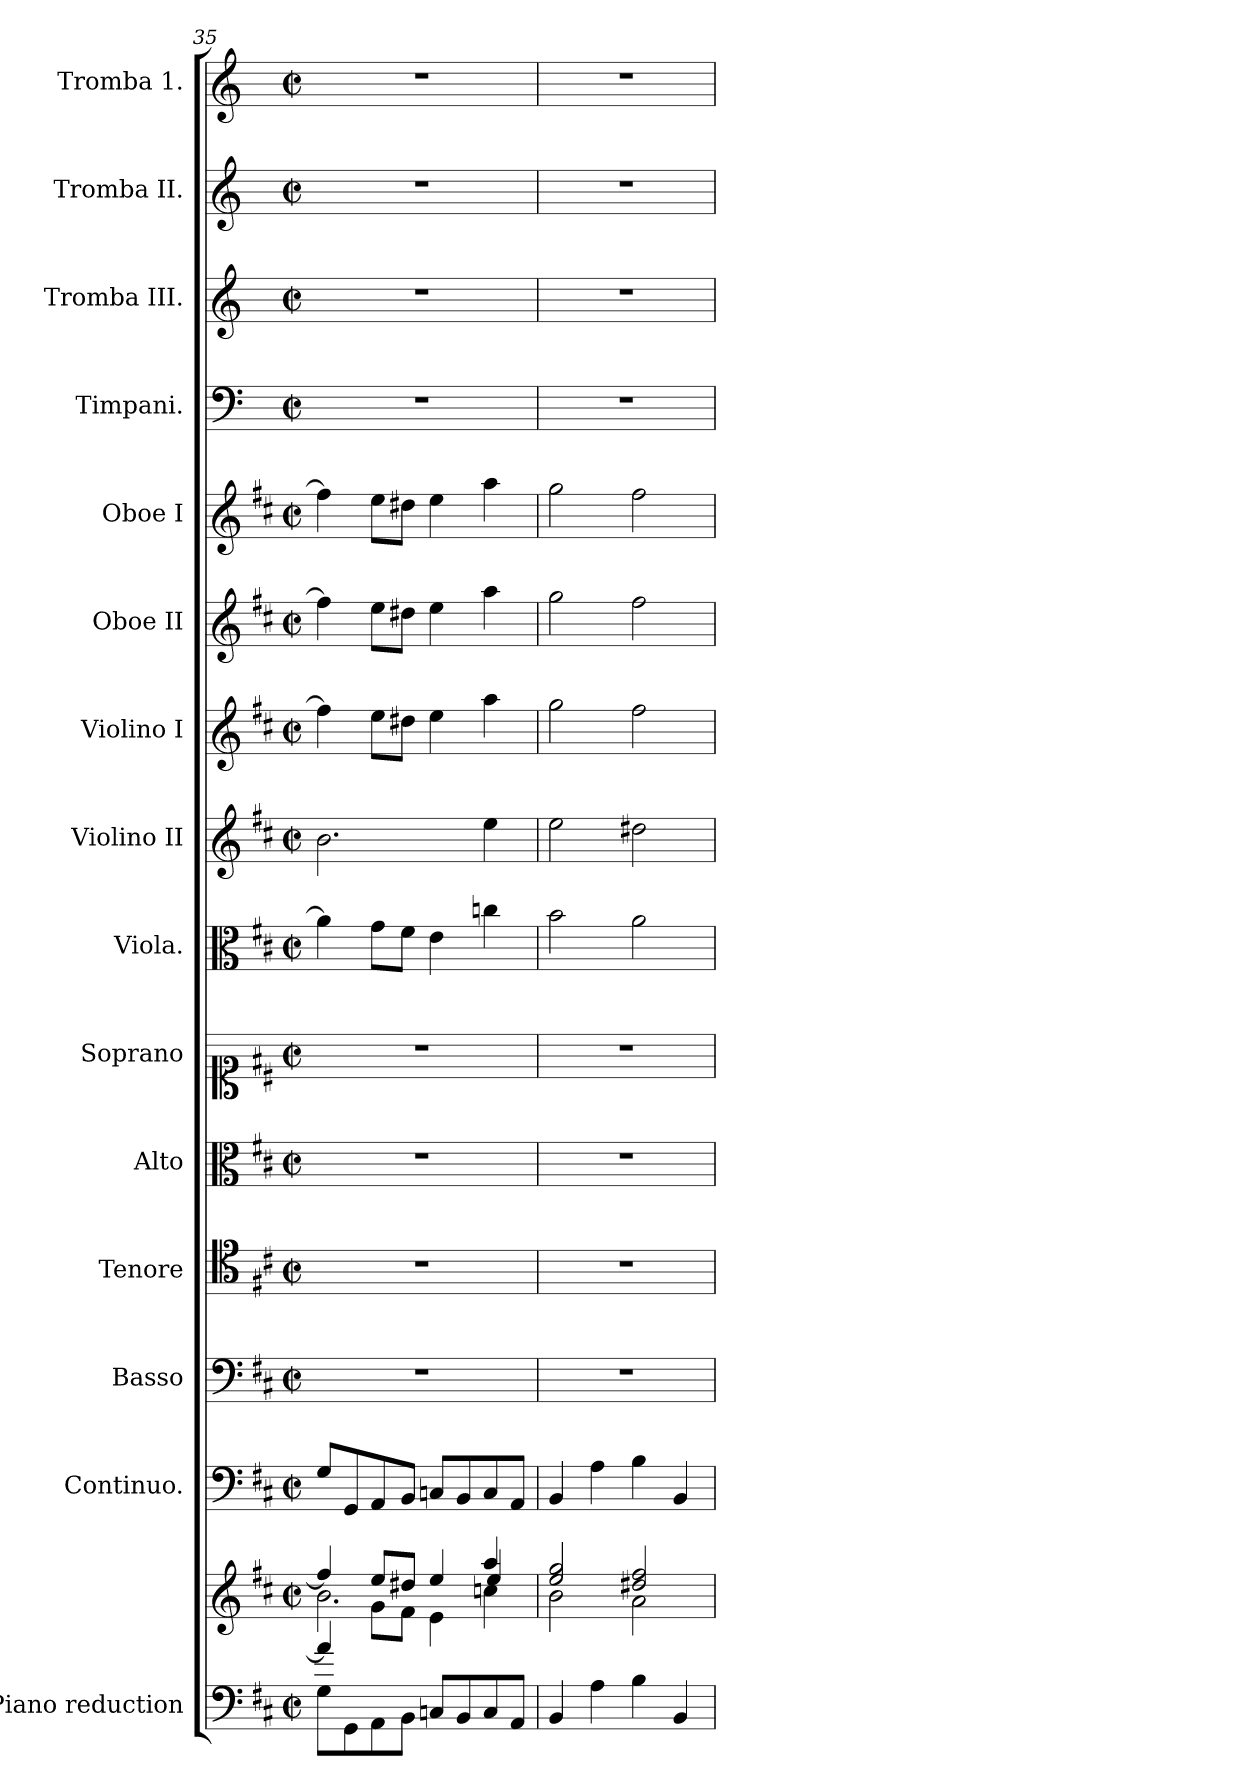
**kern	**kern	**kern	**kern	**kern	**kern	**kern	**kern	**kern	**kern	**kern	**kern	**kern	**kern	**kern	**kern
*part15	*part15	*part14	*part13	*part12	*part11	*part10	*part9	*part8	*part7	*part6	*part5	*part4	*part3	*part2	*part1
*staff16	*staff15	*staff14	*staff13	*staff12	*staff11	*staff10	*staff9	*staff8	*staff7	*staff6	*staff5	*staff4	*staff3	*staff2	*staff1
*I"Piano reduction	*	*I"Continuo.	*I"Basso	*I"Tenore	*I"Alto	*I"Soprano	*I"Viola.	*I"Violino II	*I"Violino I	*I"Oboe II	*I"Oboe I	*I"Timpani.	*I"Tromba III.	*I"Tromba II.	*I"Tromba 1.
*I'Pno	*	*	*	*	*	*	*I'Vla	*	*I'Vln	*I'Ob	*I'Ob	*I'Timp	*	*	*
*clefF4	*clefG2	*clefF4	*clefF4	*clefC4	*clefC3	*clefC1	*clefC3	*clefG2	*clefG2	*clefG2	*clefG2	*clefF4	*clefG2	*clefG2	*clefG2
*	*	*	*	*	*	*	*	*	*	*	*	*ITrd-1c-2	*ITrd-1c-2	*ITrd-1c-2	*ITrd-1c-2
*k[f#c#]	*k[f#c#]	*k[f#c#]	*k[f#c#]	*k[f#c#]	*k[f#c#]	*k[f#c#]	*k[f#c#]	*k[f#c#]	*k[f#c#]	*k[f#c#]	*k[f#c#]	*k[f#c#]	*k[f#c#]	*k[f#c#]	*k[f#c#]
*M2/2	*M2/2	*M2/2	*M2/2	*M2/2	*M2/2	*M2/2	*M2/2	*M2/2	*M2/2	*M2/2	*M2/2	*M2/2	*M2/2	*M2/2	*M2/2
*met(c|)	*met(c|)	*met(c|)	*met(c|)	*met(c|)	*met(c|)	*met(c|)	*met(c|)	*met(c|)	*met(c|)	*met(c|)	*met(c|)	*met(c|)	*met(c|)	*met(c|)	*met(c|)
=35	=35	=35	=35	=35	=35	=35	=35	=35	=35	=35	=35	=35	=35	=35	=35
*^	*^	*	*	*	*	*	*	*	*	*	*	*	*	*	*
*	*	*	*^	*	*	*	*	*	*	*	*	*	*	*	*	*	*
4a/]	8G\L	4ff#/]	2.b\	4ryy	8G/L	1r	1r	1r	1r	4a\]	2.b\	4ff#\]	4ff#\]	4ff#\]	1r	1r	1r	1r
.	8GG\	.	.	.	8GG/	.	.	.	.	.	.	.	.	.	.	.	.	.
2.ryy	8AA\	8ee/L	.	8g\L	8AA/	.	.	.	.	8g\L	.	8ee\L	8ee\L	8ee\L	.	.	.	.
.	8BB\J	8dd#X/J	.	8f#\J	8BB/J	.	.	.	.	8f#\J	.	8dd#X\J	8dd#X\J	8dd#X\J	.	.	.	.
.	8Cn/L	4ee/	.	4e\	8Cn/L	.	.	.	.	4e\	.	4ee\	4ee\	4ee\	.	.	.	.
.	8BB/	.	.	.	8BB/	.	.	.	.	.	.	.	.	.	.	.	.	.
.	8C/	4aa/	4ee/	4ccn\	8C/	.	.	.	.	4ccn\	4ee\	4aa\	4aa\	4aa\	.	.	.	.
.	8AA/J	.	.	.	8AA/J	.	.	.	.	.	.	.	.	.	.	.	.	.
*v	*v	*	*	*	*	*	*	*	*	*	*	*	*	*	*	*	*	*
*	*	*v	*v	*	*	*	*	*	*	*	*	*	*	*	*	*	*
!!LO:PB:g=z
=36	=36	=36	=36	=36	=36	=36	=36	=36	=36	=36	=36	=36	=36	=36	=36	=36
4BB/	2ee/ 2gg/	2b\	4BB/	1r	1r	1r	1r	2b\	2ee\	2gg\	2gg\	2gg\	1r	1r	1r	1r
4A\	.	.	4A\	.	.	.	.	.	.	.	.	.	.	.	.	.
4B\	2dd#X/ 2ff#/	2a\	4B\	.	.	.	.	2a\	2dd#X\	2ff#\	2ff#\	2ff#\	.	.	.	.
4BB/	.	.	4BB/	.	.	.	.	.	.	.	.	.	.	.	.	.
*	*v	*v	*	*	*	*	*	*	*	*	*	*	*	*	*	*
=	=	=	=	=	=	=	=	=	=	=	=	=	=	=	=
*-	*-	*-	*-	*-	*-	*-	*-	*-	*-	*-	*-	*-	*-	*-	*-
